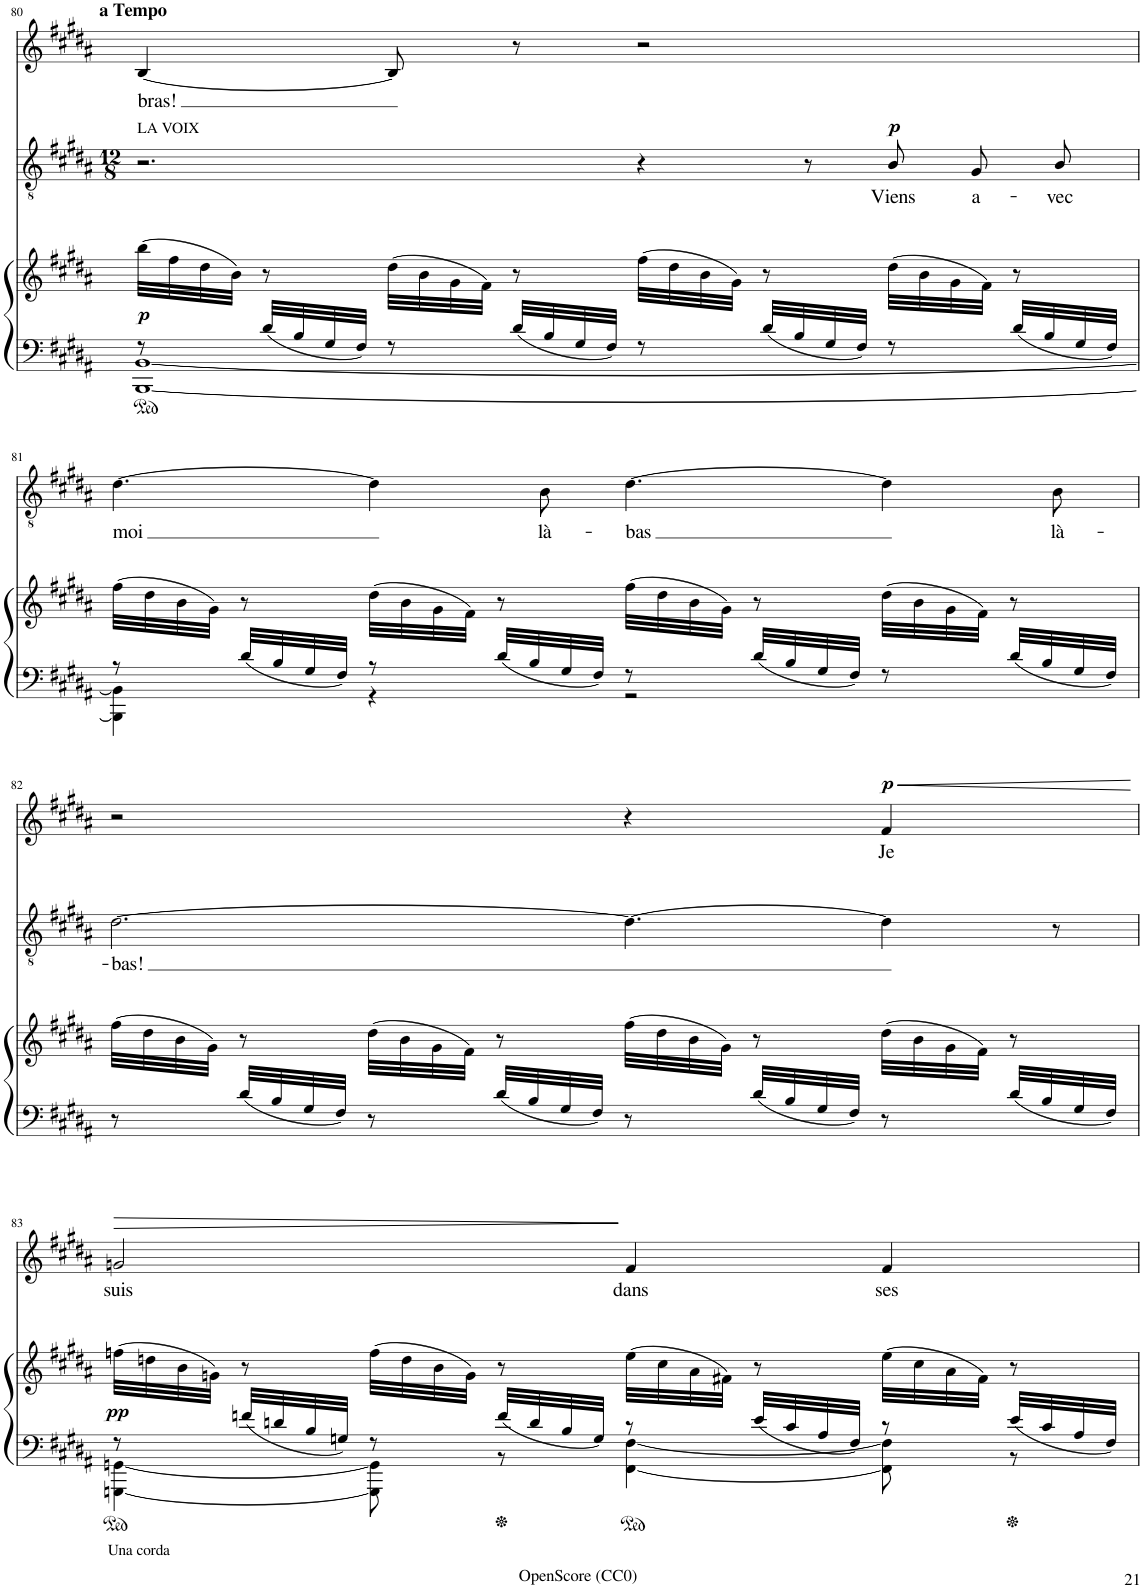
**kern	**kern	**dynam	**kern	**text	**dynam	**kern	**text	**dynam
*part3	*part3	*part3	*part2	*part2	*part2	*part1	*part1	*part1
*staff4	*staff3	*staff3/4	*staff2	*staff2	*staff2	*staff1	*staff1	*staff1
*I"Piano	*	*	*I"Tenor	*	*	*I"Chant Voice	*	*
*I'Pno	*	*	*	*	*	*	*	*
!!LO:PB:g=z
*clefF4	*clefG2	*	*clefGv2	*	*	*clefG2	*	*
*	*	*	*	*	*	*Trd1c2	*	*
*k[f#c#g#d#a#]	*k[f#c#g#d#a#]	*	*k[f#c#g#d#a#]	*	*	*k[f#c#g#d#a#]	*	*
*M4/4	*M4/4	*	*M12/8	*	*	*M4/4	*	*
*met(c)	*met(c)	*	*	*	*	*met(c)	*	*
=80	=80	=80	=80	=80	=80	=80	=80	=80
*^	*	*	*	*	*	*	*	*
!	!	!	!	!	!	!	!LO:TX:a:B:t=a Tempo	!	!
!	!	!	!	!LO:TX:a:t=LA VOIX	!	!	!	!	!
!	!	!	!LO:DY:b	!	!	!	!	!LO:LY:b	!
8r	[<1BBB [<1BB	(>32bb\LLL	p	2.r	.	.	[4B/	bras!	.
.	.	32ff#\	.	.	.	.	.	.	.
.	.	32dd#\	.	.	.	.	.	.	.
.	.	32b\JJJ)	.	.	.	.	.	.	.
32d#/LLL	.	8r	.	.	.	.	.	.	.
32B/	.	.	.	.	.	.	.	.	.
32G#/	.	.	.	.	.	.	.	.	.
32F#/JJJ	.	.	.	.	.	.	.	.	.
8r	.	(>32dd#\LLL	.	.	.	.	8B/]	.	.
.	.	32b\	.	.	.	.	.	.	.
.	.	32g#\	.	.	.	.	.	.	.
.	.	32f#\JJJ)	.	.	.	.	.	.	.
32d#/LLL	.	8r	.	.	.	.	8r	.	.
32B/	.	.	.	.	.	.	.	.	.
32G#/	.	.	.	.	.	.	.	.	.
32F#/JJJ	.	.	.	.	.	.	.	.	.
8r	.	(>32ff#\LLL	.	.	.	.	2r	.	.
.	.	32dd#\	.	.	.	.	.	.	.
.	.	32b\	.	.	.	.	.	.	.
.	.	32g#\JJJ)	.	.	.	.	.	.	.
32d#/LLL	.	8r	.	.	.	.	.	.	.
32B/	.	.	.	.	.	.	.	.	.
32G#/	.	.	.	.	.	.	.	.	.
32F#/JJJ	.	.	.	.	.	.	.	.	.
8r	.	(>32dd#\LLL	.	4r	.	.	.	.	.
.	.	32b\	.	.	.	.	.	.	.
.	.	32g#\	.	.	.	.	.	.	.
.	.	32f#\JJJ)	.	.	.	.	.	.	.
32d#/LLL	.	8r	.	.	.	.	.	.	.
32B/	.	.	.	.	.	.	.	.	.
32G#/	.	.	.	.	.	.	.	.	.
32F#/JJJ	.	.	.	.	.	.	.	.	.
2ryy	2ryy	2ryy	.	8r	.	.	2ryy	.	.
!	!	!	!	!	!LO:LY:b	!LO:DY:a	!	!	!
.	.	.	.	8B/L	Viens	p	.	.	.
!	!	!	!	!	!LO:LY:b	!	!	!	!
.	.	.	.	8G#/	a-	.	.	.	.
!	!	!	!	!	!LO:LY:b	!	!	!	!
.	.	.	.	8B/J	-vec	.	.	.	.
!!LO:LB:g=z
=81	=81	=81	=81	=81	=81	=81	=81	=81	=81
!	!	!	!	!	!LO:LY:b	!	!	!	!
8r	4BBB\] 4BB\]	(>32ff#\LLL	.	[4.d#\	moi	.	1r	.	.
.	.	32dd#\	.	.	.	.	.	.	.
.	.	32b\	.	.	.	.	.	.	.
.	.	32g#\JJJ)	.	.	.	.	.	.	.
32d#/LLL	.	8r	.	.	.	.	.	.	.
32B/	.	.	.	.	.	.	.	.	.
32G#/	.	.	.	.	.	.	.	.	.
32F#/JJJ	.	.	.	.	.	.	.	.	.
8r	4r	(>32dd#\LLL	.	.	.	.	.	.	.
.	.	32b\	.	.	.	.	.	.	.
.	.	32g#\	.	.	.	.	.	.	.
.	.	32f#\JJJ)	.	.	.	.	.	.	.
32d#/LLL	.	8r	.	4d#\]	.	.	.	.	.
32B/	.	.	.	.	.	.	.	.	.
32G#/	.	.	.	.	.	.	.	.	.
32F#/JJJ	.	.	.	.	.	.	.	.	.
8r	2r	(>32ff#\LLL	.	.	.	.	.	.	.
.	.	32dd#\	.	.	.	.	.	.	.
.	.	32b\	.	.	.	.	.	.	.
.	.	32g#\JJJ)	.	.	.	.	.	.	.
!	!	!	!	!	!LO:LY:b	!	!	!	!
32d#/LLL	.	8r	.	8B\	là-	.	.	.	.
32B/	.	.	.	.	.	.	.	.	.
32G#/	.	.	.	.	.	.	.	.	.
32F#/JJJ	.	.	.	.	.	.	.	.	.
!	!	!	!	!	!LO:LY:b	!	!	!	!
8r	.	(>32dd#\LLL	.	[4.d#\	-bas	.	.	.	.
.	.	32b\	.	.	.	.	.	.	.
.	.	32g#\	.	.	.	.	.	.	.
.	.	32f#\JJJ)	.	.	.	.	.	.	.
32d#/LLL	.	8r	.	.	.	.	.	.	.
32B/	.	.	.	.	.	.	.	.	.
32G#/	.	.	.	.	.	.	.	.	.
32F#/JJJ	.	.	.	.	.	.	.	.	.
2ryy	2ryy	2ryy	.	.	.	.	2ryy	.	.
.	.	.	.	4d#\]	.	.	.	.	.
!	!	!	!	!	!LO:LY:b	!	!	!	!
.	.	.	.	8B\	là-	.	.	.	.
*v	*v	*	*	*	*	*	*	*	*
!!LO:LB:g=z
=82	=82	=82	=82	=82	=82	=82	=82	=82
!	!	!	!	!LO:LY:b	!	!	!	!
8r	(>32ff#\LLL	.	[2.d#\	-bas!	.	2r	.	.
.	32dd#\	.	.	.	.	.	.	.
.	32b\	.	.	.	.	.	.	.
.	32g#\JJJ)	.	.	.	.	.	.	.
32d#/LLL	8r	.	.	.	.	.	.	.
32B/	.	.	.	.	.	.	.	.
32G#/	.	.	.	.	.	.	.	.
32F#/JJJ	.	.	.	.	.	.	.	.
8r	(>32dd#\LLL	.	.	.	.	.	.	.
.	32b\	.	.	.	.	.	.	.
.	32g#\	.	.	.	.	.	.	.
.	32f#\JJJ)	.	.	.	.	.	.	.
32d#/LLL	8r	.	.	.	.	.	.	.
32B/	.	.	.	.	.	.	.	.
32G#/	.	.	.	.	.	.	.	.
32F#/JJJ	.	.	.	.	.	.	.	.
8r	(>32ff#\LLL	.	.	.	.	4r	.	.
.	32dd#\	.	.	.	.	.	.	.
.	32b\	.	.	.	.	.	.	.
.	32g#\JJJ)	.	.	.	.	.	.	.
32d#/LLL	8r	.	.	.	.	.	.	.
32B/	.	.	.	.	.	.	.	.
32G#/	.	.	.	.	.	.	.	.
32F#/JJJ	.	.	.	.	.	.	.	.
!	!	!	!	!	!	!	!LO:LY:b	!LO:HP:b
!	!	!	!	!	!	!	!	!LO:DY:n=1:a
8r	(>32dd#\LLL	.	4.d#\_	.	.	4f#/	Je	< p
.	32b\	.	.	.	.	.	.	.
.	32g#\	.	.	.	.	.	.	.
.	32f#\JJJ)	.	.	.	.	.	.	.
32d#/LLL	8r	.	.	.	.	.	.	.
32B/	.	.	.	.	.	.	.	.
32G#/	.	.	.	.	.	.	.	.
32F#/JJJ	.	.	.	.	.	.	.	.
2ryy	2ryy	.	.	.	.	2ryy	.	[
.	.	.	4d#\]	.	.	.	.	.
.	.	.	8r	.	.	.	.	.
!!LO:LB:g=z
=83	=83	=83	=83	=83	=83	=83	=83	=83
*^	*	*	*	*	*	*	*	*
!LO:TX:b:t=Una corda	!	!	!	!	!	!	!	!	!
!	!	!	!LO:DY:b	!	!	!	!	!LO:LY:b	!LO:HP:b
8r	[4GGGn\ [4GGn\	(>32ffn\LLL	pp	1.r	.	.	2gn/	suis	>
.	.	32ddn\	.	.	.	.	.	.	.
.	.	32b\	.	.	.	.	.	.	.
.	.	32gn\JJJ)	.	.	.	.	.	.	.
32fn/LLL	.	8r	.	.	.	.	.	.	.
32dn/	.	.	.	.	.	.	.	.	.
32B/	.	.	.	.	.	.	.	.	.
32Gn/JJJ	.	.	.	.	.	.	.	.	.
8r	8GGG\] 8GG\]	(>32ff\LLL	.	.	.	.	.	.	.
.	.	32dd\	.	.	.	.	.	.	.
.	.	32b\	.	.	.	.	.	.	.
.	.	32g\JJJ)	.	.	.	.	.	.	.
32f/LLL	8r	8r	.	.	.	.	.	.	.
32d/	.	.	.	.	.	.	.	.	.
32B/	.	.	.	.	.	.	.	.	.
32G/JJJ	.	.	.	.	.	.	.	.	.
!	!	!	!	!	!	!	!	!LO:LY:b	!
8r	[4FF#\ [4F#\	(>32ee\LLL	.	.	.	.	4f#/	dans	]
.	.	32cc#\	.	.	.	.	.	.	.
.	.	32a#\	.	.	.	.	.	.	.
.	.	32f#X\JJJ)	.	.	.	.	.	.	.
32e/LLL	.	8r	.	.	.	.	.	.	.
32c#/	.	.	.	.	.	.	.	.	.
32A#/	.	.	.	.	.	.	.	.	.
32F#/JJJ	.	.	.	.	.	.	.	.	.
!	!	!	!	!	!	!	!	!LO:LY:b	!
8r	8FF#\] 8F#\]	(>32ee\LLL	.	.	.	.	4f#/	ses	.
.	.	32cc#\	.	.	.	.	.	.	.
.	.	32a#\	.	.	.	.	.	.	.
.	.	32f#\JJJ)	.	.	.	.	.	.	.
32e/LLL	8r	8r	.	.	.	.	.	.	.
32c#/	.	.	.	.	.	.	.	.	.
32A#/	.	.	.	.	.	.	.	.	.
32F#/JJJ	.	.	.	.	.	.	.	.	.
2ryy	2ryy	2ryy	.	.	.	.	2ryy	.	.
*v	*v	*	*	*	*	*	*	*	*
=	=	=	=	=	=	=	=	=
*-	*-	*-	*-	*-	*-	*-	*-	*-
